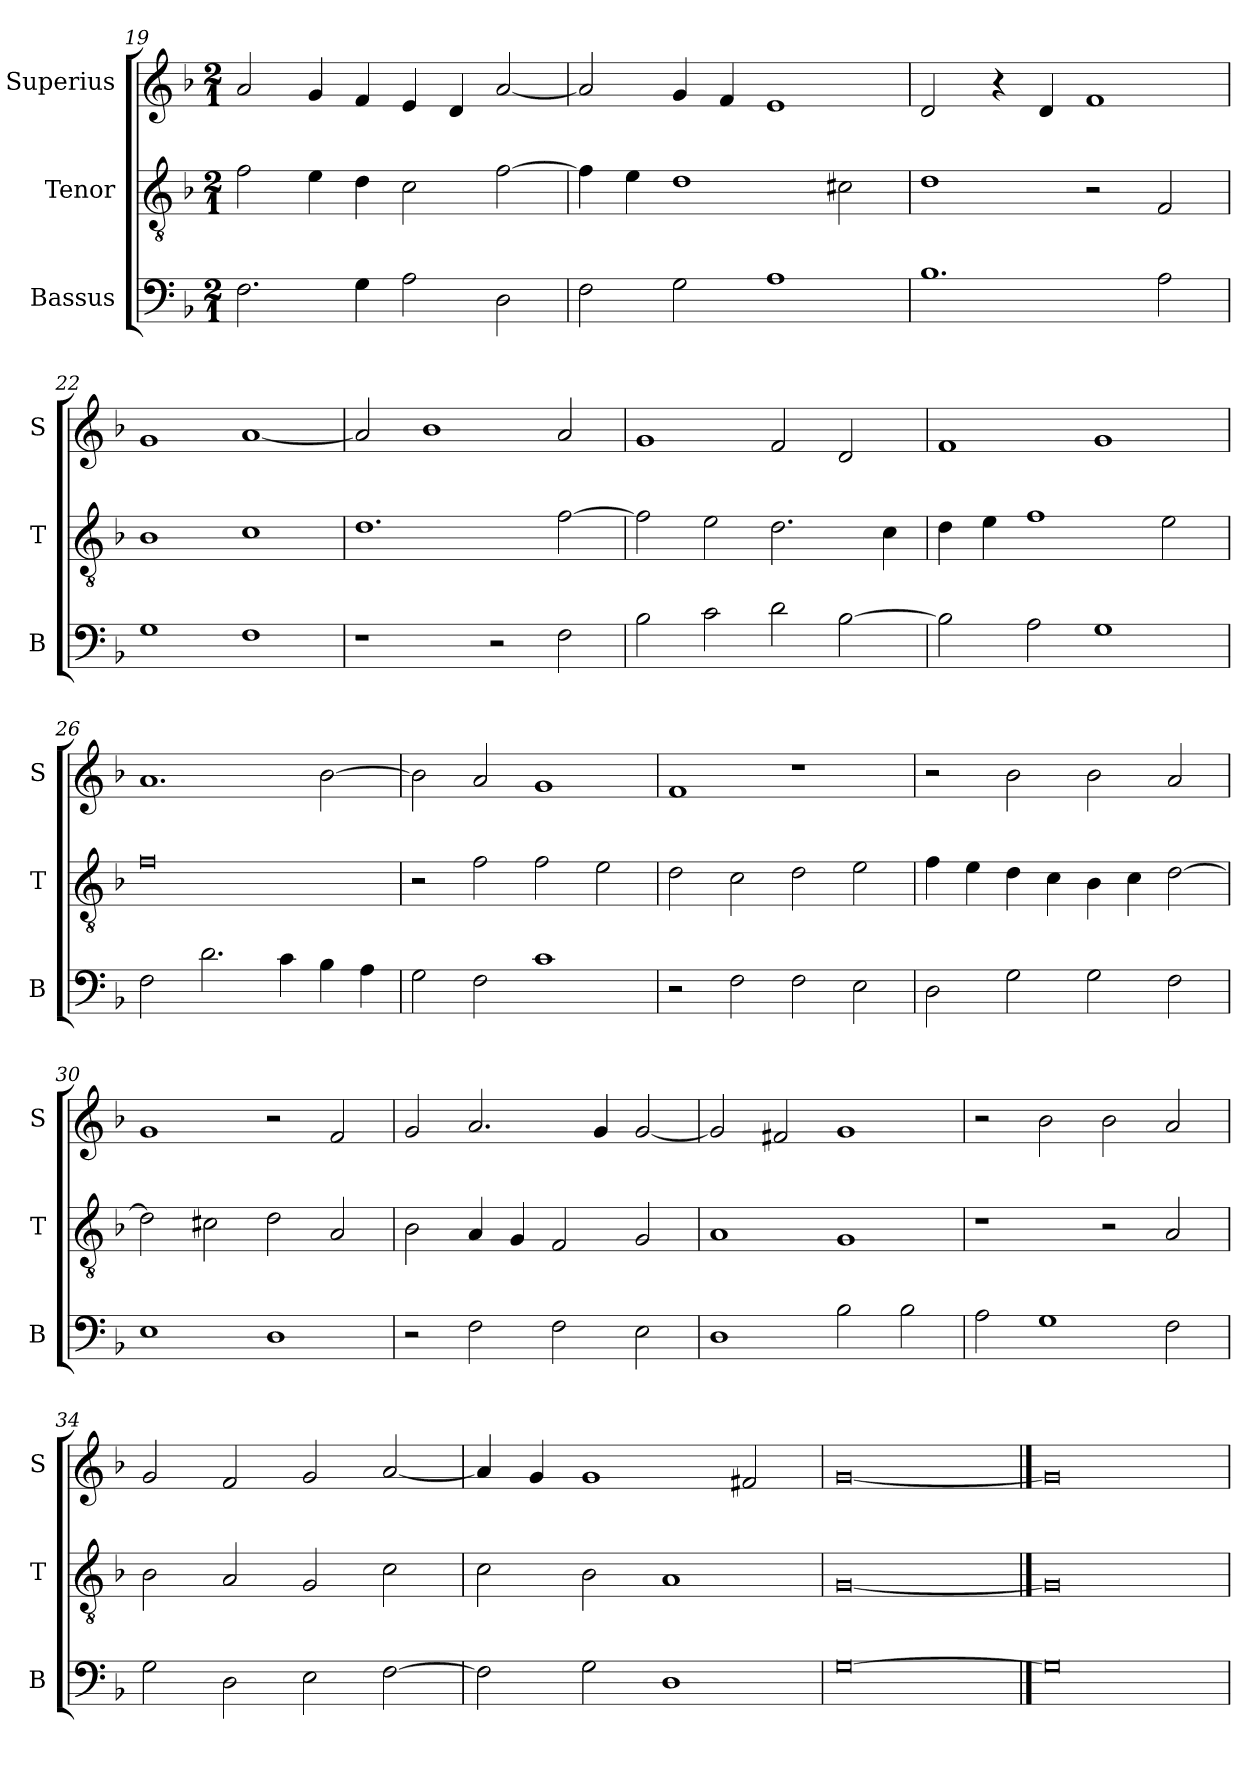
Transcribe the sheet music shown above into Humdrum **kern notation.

**kern	**kern	**kern
*part3	*part2	*part1
*staff3	*staff2	*staff1
*I"Bassus	*I"Tenor	*I"Superius
*I'B	*I'T	*I'S
*clefF4	*clefGv2	*clefG2
*k[b-]	*k[b-]	*k[b-]
*F:	*F:	*F:
*M2/1	*M2/1	*M2/1
=19	=19	=19
2.F	2f	2a
.	4e	4g
4G	4d	4f
2A	2c	4e
.	.	4d
2D	[2f	[2a
=20	=20	=20
2F	4f]	2a]
.	4e	.
2G	1d	4g
.	.	4f
1A	.	1e
.	2c#X	.
=21	=21	=21
1.B-	1d	2d
.	.	4r
.	.	4d
.	2r	1f
2A	2F	.
=22	=22	=22
1G	1B-	1g
1F	1c	[1a
=23	=23	=23
1r	1.d	2a]
.	.	1b-
2r	.	.
2F	[2f	2a
=24	=24	=24
2B-	2f]	1g
2c	2e	.
2d	2.d	2f
[2B-	.	2d
.	4c	.
=25	=25	=25
2B-]	4d	1f
.	4e	.
2A	1f	.
1G	.	1g
.	2e	.
=26	=26	=26
2F	0f	1.a
2.d	.	.
4c	.	.
4B-	.	[2b-
4A	.	.
=27	=27	=27
2G	2r	2b-]
2F	2f	2a
1c	2f	1g
.	2e	.
=28	=28	=28
2r	2d	1f
2F	2c	.
2F	2d	1r
2E	2e	.
=29	=29	=29
2D	4f	2r
.	4e	.
2G	4d	2b-
.	4c	.
2G	4B-	2b-
.	4c	.
2F	[2d	2a
=30	=30	=30
1E	2d]	1g
.	2c#X	.
1D	2d	2r
.	2A	2f
=31	=31	=31
2r	2B-	2g
2F	4A	2.a
.	4G	.
2F	2F	.
.	.	4g
2E	2G	[2g
=32	=32	=32
1D	1A	2g]
.	.	2f#X
2B-	1G	1g
2B-	.	.
=33	=33	=33
2A	1r	2r
1G	.	2b-
.	2r	2b-
2F	2A	2a
=34	=34	=34
2G	2B-	2g
2D	2A	2f
2E	2G	2g
[2F	2c	[2a
=35	=35	=35
2F]	2c	4a]
.	.	4g
2G	2B-	1g
1D	1A	.
.	.	2f#X
=36	=36	=36
[0G	[0G	[0g
==37	==37	==37
0G]	0G]	0g]
=	=	=
*-	*-	*-
